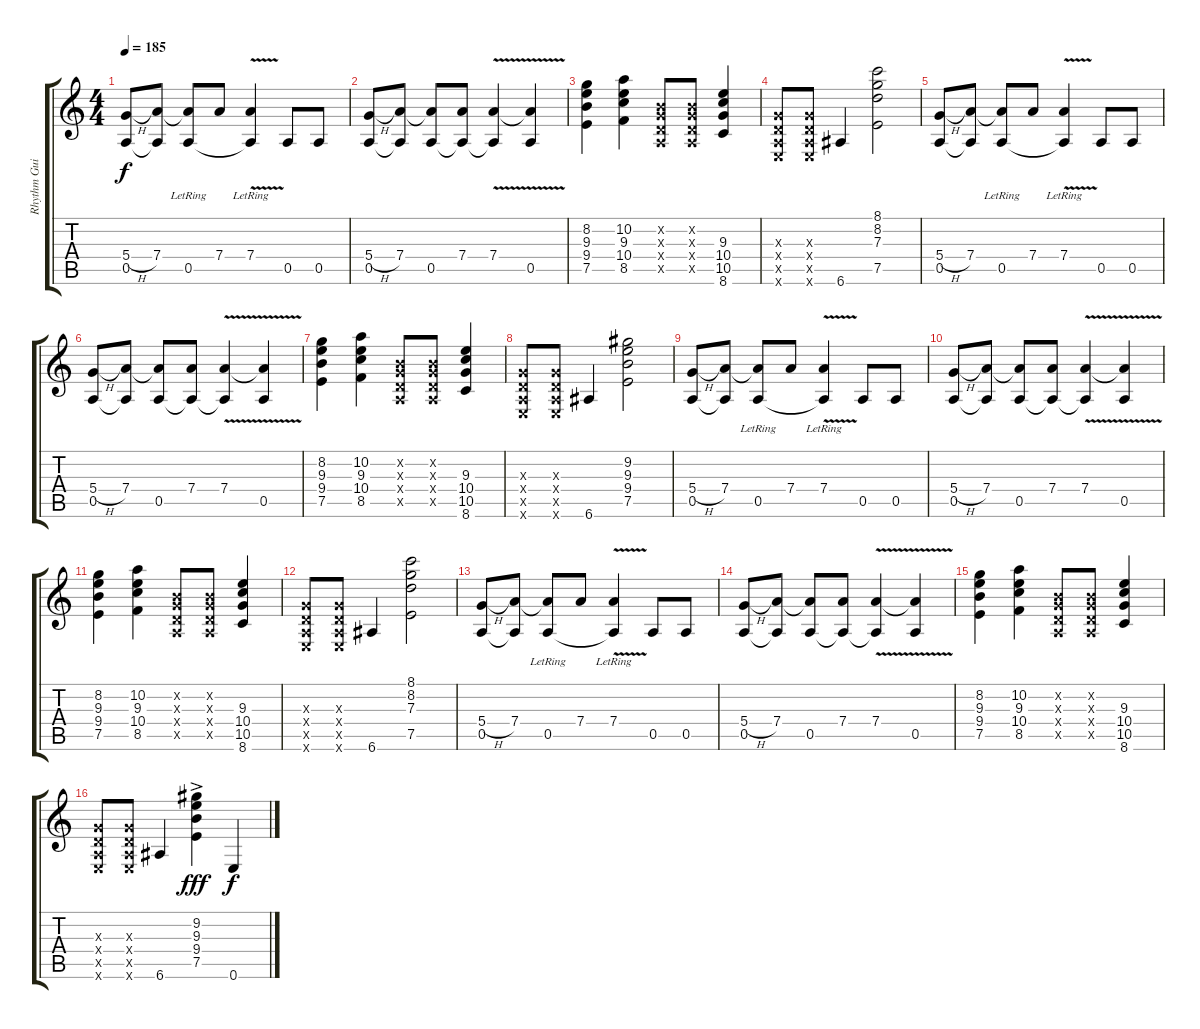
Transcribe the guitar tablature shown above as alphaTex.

\track ("Rhythm Guitar 1" "Rhythm Gui") {instrument overdrivenguitar}
\staff {score tabs}
\tuning (E4 B3 G3 D3 A2 E2) {hide}
\ts (4 4)
\tempo 185
\clef g2
\ks c
(5.4{h} 0.5).8{dy f instrument overdrivenguitar} (7.4 0.5{t}).8 (7.4{t} 0.5{lr}).8 7.4.8 (7.4{v lr} 0.5{t}).4 0.5.8 0.5.8 |
(5.4{h} 0.5).8 (7.4 0.5{t}).8 (7.4{t} 0.5).8 (7.4 0.5{t}).8 (7.4{v} 0.5{t}).4 (7.4{t} 0.5).4 |
(8.2 9.3 9.4 7.5).4 (10.2 9.3 10.4 8.5).4 (0.2{x} 0.3{x} 0.4{x} 0.5{x}).8 (0.2{x} 0.3{x} 0.4{x} 0.5{x}).8 (9.3 10.4 10.5 8.6).4 |
(0.3{x} 0.4{x} 0.5{x} 0.6{x}).8 (0.3{x} 0.4{x} 0.5{x} 0.6{x}).8 6.6.4 (8.1 8.2 7.3 7.5).2 |
(5.4{h} 0.5).8 (7.4 0.5{t}).8 (7.4{t} 0.5{lr}).8 7.4.8 (7.4{v lr} 0.5{t}).4 0.5.8 0.5.8 |
(5.4{h} 0.5).8 (7.4 0.5{t}).8 (7.4{t} 0.5).8 (7.4 0.5{t}).8 (7.4{v} 0.5{t}).4 (7.4{t} 0.5).4 |
(8.2 9.3 9.4 7.5).4 (10.2 9.3 10.4 8.5).4 (0.2{x} 0.3{x} 0.4{x} 0.5{x}).8 (0.2{x} 0.3{x} 0.4{x} 0.5{x}).8 (9.3 10.4 10.5 8.6).4 |
(0.3{x} 0.4{x} 0.5{x} 0.6{x}).8 (0.3{x} 0.4{x} 0.5{x} 0.6{x}).8 6.6.4 (9.2 9.3 9.4 7.5).2 |
(5.4{h} 0.5).8 (7.4 0.5{t}).8 (7.4{t} 0.5{lr}).8 7.4.8 (7.4{v lr} 0.5{t}).4 0.5.8 0.5.8 |
(5.4{h} 0.5).8 (7.4 0.5{t}).8 (7.4{t} 0.5).8 (7.4 0.5{t}).8 (7.4{v} 0.5{t}).4 (7.4{t} 0.5).4 |
(8.2 9.3 9.4 7.5).4 (10.2 9.3 10.4 8.5).4 (0.2{x} 0.3{x} 0.4{x} 0.5{x}).8 (0.2{x} 0.3{x} 0.4{x} 0.5{x}).8 (9.3 10.4 10.5 8.6).4 |
(0.3{x} 0.4{x} 0.5{x} 0.6{x}).8 (0.3{x} 0.4{x} 0.5{x} 0.6{x}).8 6.6.4 (8.1 8.2 7.3 7.5).2 |
(5.4{h} 0.5).8 (7.4 0.5{t}).8 (7.4{t} 0.5{lr}).8 7.4.8 (7.4{v lr} 0.5{t}).4 0.5.8 0.5.8 |
(5.4{h} 0.5).8 (7.4 0.5{t}).8 (7.4{t} 0.5).8 (7.4 0.5{t}).8 (7.4{v} 0.5{t}).4 (7.4{t} 0.5).4 |
(8.2 9.3 9.4 7.5).4 (10.2 9.3 10.4 8.5).4 (0.2{x} 0.3{x} 0.4{x} 0.5{x}).8 (0.2{x} 0.3{x} 0.4{x} 0.5{x}).8 (9.3 10.4 10.5 8.6).4 |
(0.3{x} 0.4{x} 0.5{x} 0.6{x}).8 (0.3{x} 0.4{x} 0.5{x} 0.6{x}).8 6.6.4 (9.2{ac} 9.3{ac} 9.4{ac} 7.5).4{dy fff} 0.6.4{dy f}
